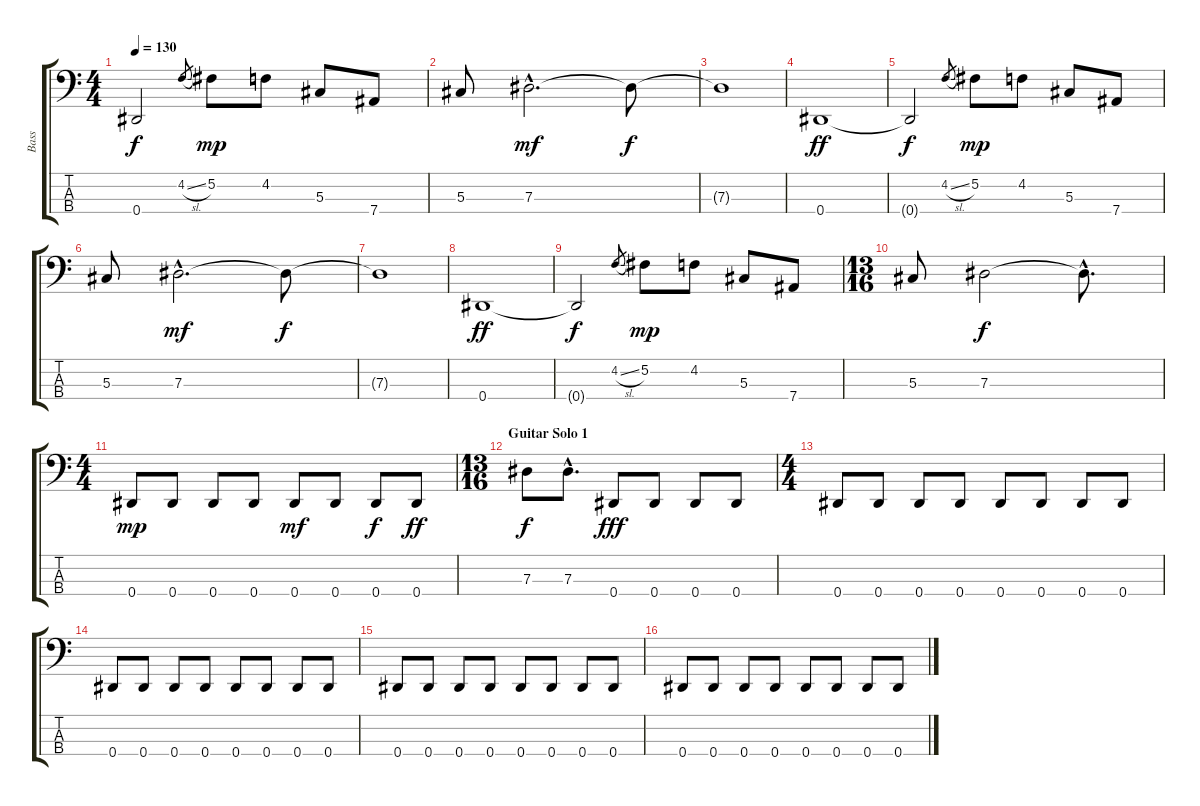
\track ("Bass" "Bass") {instrument electricbassfinger}
\staff {score tabs}
\tuning (Gb2 Db2 Ab1 Eb1) {hide}
\ts (4 4)
\tempo 130
\clef f4
\ks c
0.4{t}.2{dy f} 4.2{sl}.8{gr} 5.2.8{dy mp} 4.2.8 5.3.8 7.4.8 |
5.3.8 7.3{hac}.2{d dy mf} 7.3{t}.8{dy f} |
7.3{t}.1 |
0.4.1{dy ff} |
0.4{t}.2{dy f} 4.2{sl}.8{gr} 5.2.8{dy mp} 4.2.8 5.3.8 7.4.8 |
5.3.8 7.3{hac}.2{d dy mf} 7.3{t}.8{dy f} |
7.3{t}.1 |
0.4.1{dy ff} |
0.4{t}.2{dy f} 4.2{sl}.8{gr} 5.2.8{dy mp} 4.2.8 5.3.8 7.4.8 |
\ts (13 16)
5.3.8 7.3.2{dy f} 7.3{hac t}.8{d} |
\ts (4 4)
0.4.8{dy mp} 0.4.8 0.4.8 0.4.8 0.4.8{dy mf} 0.4.8 0.4.8{dy f} 0.4.8{dy ff} |
\ts (13 16)
\section ("" "Guitar Solo 1")
7.3.8{dy f} 7.3{hac}.8{d} 0.4.8{dy fff} 0.4.8 0.4.8 0.4.8 |
\ts (4 4)
0.4.8 0.4.8 0.4.8 0.4.8 0.4.8 0.4.8 0.4.8 0.4.8 |
0.4.8 0.4.8 0.4.8 0.4.8 0.4.8 0.4.8 0.4.8 0.4.8 |
0.4.8 0.4.8 0.4.8 0.4.8 0.4.8 0.4.8 0.4.8 0.4.8 |
0.4.8 0.4.8 0.4.8 0.4.8 0.4.8 0.4.8 0.4.8 0.4.8
